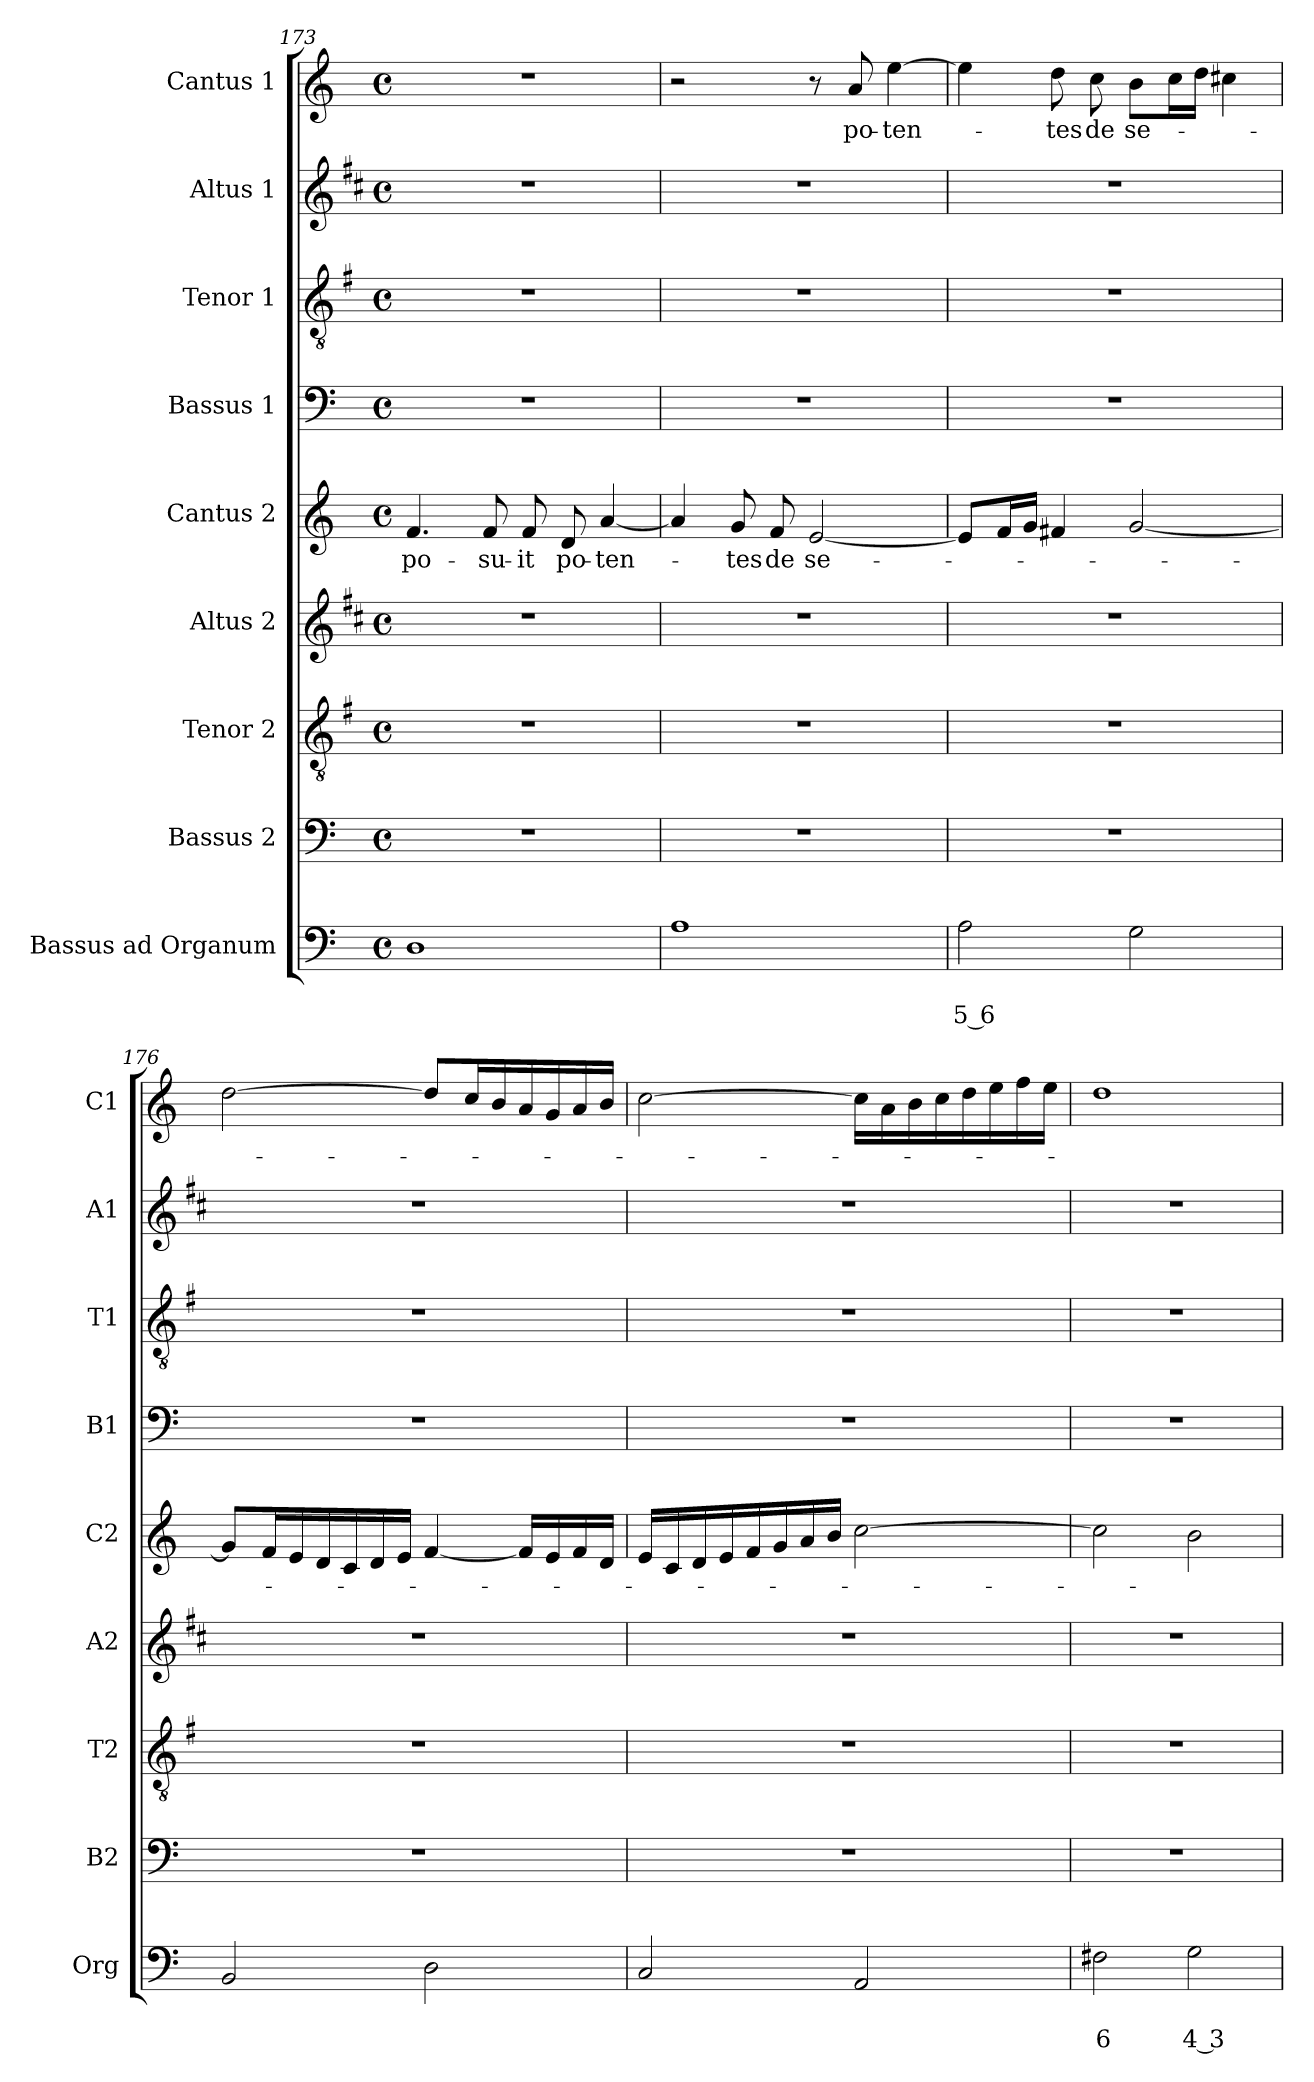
**kern	**text	**text	**kern	**kern	**kern	**kern	**text	**kern	**kern	**kern	**kern	**text
*part9	*part9	*part9	*part8	*part7	*part6	*part5	*part5	*part4	*part3	*part2	*part1	*part1
*staff9	*staff9	*staff9	*staff8	*staff7	*staff6	*staff5	*staff5	*staff4	*staff3	*staff2	*staff1	*staff1
*I"Bassus ad Organum	*	*	*I"Bassus 2	*I"Tenor 2	*I"Altus 2	*I"Cantus 2	*	*I"Bassus 1	*I"Tenor 1	*I"Altus 1	*I"Cantus 1	*
*I'Org	*	*	*I'B2	*I'T2	*I'A2	*I'C2	*	*I'B1	*I'T1	*I'A1	*I'C1	*
*clefF4	*	*	*clefF4	*clefGv2	*clefG2	*clefG2	*	*clefF4	*clefGv2	*clefG2	*clefG2	*
*	*	*	*	*ITrd4c7	*ITrd1c2	*	*	*	*ITrd4c7	*ITrd1c2	*	*
*k[]	*	*	*k[]	*k[]	*k[]	*k[]	*	*k[]	*k[]	*k[]	*k[]	*
*C:	*	*	*C:	*C:	*C:	*C:	*	*C:	*C:	*C:	*C:	*
*M4/4	*	*	*M4/4	*M4/4	*M4/4	*M4/4	*	*M4/4	*M4/4	*M4/4	*M4/4	*
*met(c)	*	*	*met(c)	*met(c)	*met(c)	*met(c)	*	*met(c)	*met(c)	*met(c)	*met(c)	*
=173	=173	=173	=173	=173	=173	=173	=173	=173	=173	=173	=173	=173
!	!	!	!	!	!	!	!LO:LY:b	!	!	!	!	!
1D	.	.	1r	1r	1r	4.f/	-po-	1r	1r	1r	1r	.
!	!	!	!	!	!	!	!LO:LY:b	!	!	!	!	!
.	.	.	.	.	.	8f/	-su-	.	.	.	.	.
!	!	!	!	!	!	!	!LO:LY:b	!	!	!	!	!
.	.	.	.	.	.	8f/	-it	.	.	.	.	.
!	!	!	!	!	!	!	!LO:LY:b	!	!	!	!	!
.	.	.	.	.	.	8d/	po-	.	.	.	.	.
!	!	!	!	!	!	!	!LO:LY:b	!	!	!	!	!
.	.	.	.	.	.	[4a/	-ten-	.	.	.	.	.
=174	=174	=174	=174	=174	=174	=174	=174	=174	=174	=174	=174	=174
1A	.	.	1r	1r	1r	4a/]	.	1r	1r	1r	2r	.
!	!	!	!	!	!	!	!LO:LY:b	!	!	!	!	!
.	.	.	.	.	.	8g/	-tes	.	.	.	.	.
!	!	!	!	!	!	!	!LO:LY:b	!	!	!	!	!
.	.	.	.	.	.	8f/	de	.	.	.	.	.
!	!	!	!	!	!	!	!LO:LY:b	!	!	!	!	!
.	.	.	.	.	.	[2e/	se-	.	.	.	8r	.
!	!	!	!	!	!	!	!	!	!	!	!	!LO:LY:b
.	.	.	.	.	.	.	.	.	.	.	8a/	po-
!	!	!	!	!	!	!	!	!	!	!	!	!LO:LY:b
.	.	.	.	.	.	.	.	.	.	.	[4ee\	-ten-
=175	=175	=175	=175	=175	=175	=175	=175	=175	=175	=175	=175	=175
!	!	!LO:LY:b	!	!	!	!	!	!	!	!	!	!
2A\	.	5 6	1r	1r	1r	8e/L]	.	1r	1r	1r	4ee\]	.
.	.	.	.	.	.	16f/L	.	.	.	.	.	.
.	.	.	.	.	.	16g/JJ	.	.	.	.	.	.
!	!	!	!	!	!	!	!	!	!	!	!	!LO:LY:b
.	.	.	.	.	.	4f#X/	.	.	.	.	8dd\	-tes
!	!	!	!	!	!	!	!	!	!	!	!	!LO:LY:b
.	.	.	.	.	.	.	.	.	.	.	8cc\	de
!	!	!	!	!	!	!	!	!	!	!	!	!LO:LY:b
2G\	.	.	.	.	.	[2g/	.	.	.	.	8b\L	se-
.	.	.	.	.	.	.	.	.	.	.	16cc\L	.
.	.	.	.	.	.	.	.	.	.	.	16dd\JJ	.
.	.	.	.	.	.	.	.	.	.	.	4cc#X\	.
=176	=176	=176	=176	=176	=176	=176	=176	=176	=176	=176	=176	=176
2BB/	.	.	1r	1r	1r	8g/L]	.	1r	1r	1r	[2dd\	.
.	.	.	.	.	.	16f/L	.	.	.	.	.	.
.	.	.	.	.	.	16e/	.	.	.	.	.	.
.	.	.	.	.	.	16d/	.	.	.	.	.	.
.	.	.	.	.	.	16c/	.	.	.	.	.	.
.	.	.	.	.	.	16d/	.	.	.	.	.	.
.	.	.	.	.	.	16e/JJ	.	.	.	.	.	.
2D\	.	.	.	.	.	[4f/	.	.	.	.	8dd/L]	.
.	.	.	.	.	.	.	.	.	.	.	16cc/L	.
.	.	.	.	.	.	.	.	.	.	.	16b/	.
.	.	.	.	.	.	16f/LL]	.	.	.	.	16a/	.
.	.	.	.	.	.	16e/	.	.	.	.	16g/	.
.	.	.	.	.	.	16f/	.	.	.	.	16a/	.
.	.	.	.	.	.	16d/JJ	.	.	.	.	16b/JJ	.
=177	=177	=177	=177	=177	=177	=177	=177	=177	=177	=177	=177	=177
2C/	.	.	1r	1r	1r	16e/LL	.	1r	1r	1r	[2cc\	.
.	.	.	.	.	.	16c/	.	.	.	.	.	.
.	.	.	.	.	.	16d/	.	.	.	.	.	.
.	.	.	.	.	.	16e/	.	.	.	.	.	.
.	.	.	.	.	.	16f/	.	.	.	.	.	.
.	.	.	.	.	.	16g/	.	.	.	.	.	.
.	.	.	.	.	.	16a/	.	.	.	.	.	.
.	.	.	.	.	.	16b/JJ	.	.	.	.	.	.
2AA/	.	.	.	.	.	[2cc\	.	.	.	.	16cc\LL]	.
.	.	.	.	.	.	.	.	.	.	.	16a\	.
.	.	.	.	.	.	.	.	.	.	.	16b\	.
.	.	.	.	.	.	.	.	.	.	.	16cc\	.
.	.	.	.	.	.	.	.	.	.	.	16dd\	.
.	.	.	.	.	.	.	.	.	.	.	16ee\	.
.	.	.	.	.	.	.	.	.	.	.	16ff\	.
.	.	.	.	.	.	.	.	.	.	.	16ee\JJ	.
!!LO:LB:g=z
=178	=178	=178	=178	=178	=178	=178	=178	=178	=178	=178	=178	=178
!	!	!LO:LY:b	!	!	!	!	!	!	!	!	!	!
2F#X\	.	6	1r	1r	1r	2cc\]	.	1r	1r	1r	1dd	.
!	!	!LO:LY:b	!	!	!	!	!	!	!	!	!	!
2G\	.	4 3	.	.	.	2b\	.	.	.	.	.	.
=	=	=	=	=	=	=	=	=	=	=	=	=
*-	*-	*-	*-	*-	*-	*-	*-	*-	*-	*-	*-	*-
